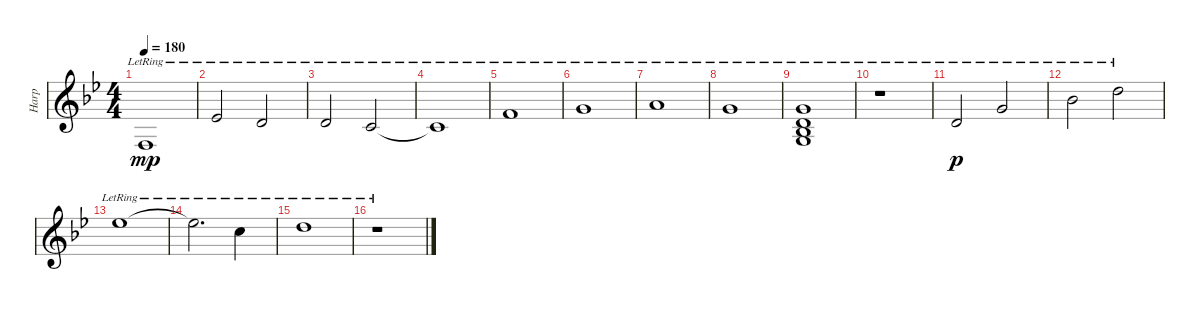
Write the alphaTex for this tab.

\track ("Harp" "Harp") {instrument orchestralharp}
\staff {score}
\tuning (E4 B3 G3 D3 A2 E2 B1) {hide}
\ts (4 4)
\tempo 180
\clef g2
\ks bb
3.4{lr}.1{dy mp} |
4.2{lr}.2 3.2{lr}.2 |
3.2{lr}.2 1.2{lr}.2 |
1.2{lr t}.1 |
1.1{lr}.1 |
3.1{lr}.1 |
5.1{lr}.1 |
3.1{lr}.1 |
(3.1{lr} 3.2{lr} 0.3{lr} 8.4{lr}).1 |
r.1 |
3.2{lr}.2{dy p} 3.1{lr}.2 |
6.1{lr}.2 10.1{lr}.2 |
11.1{lr}.1 |
11.1{lr t}.2{d} 8.1{lr}.4 |
10.1{lr}.1 |
r.1
